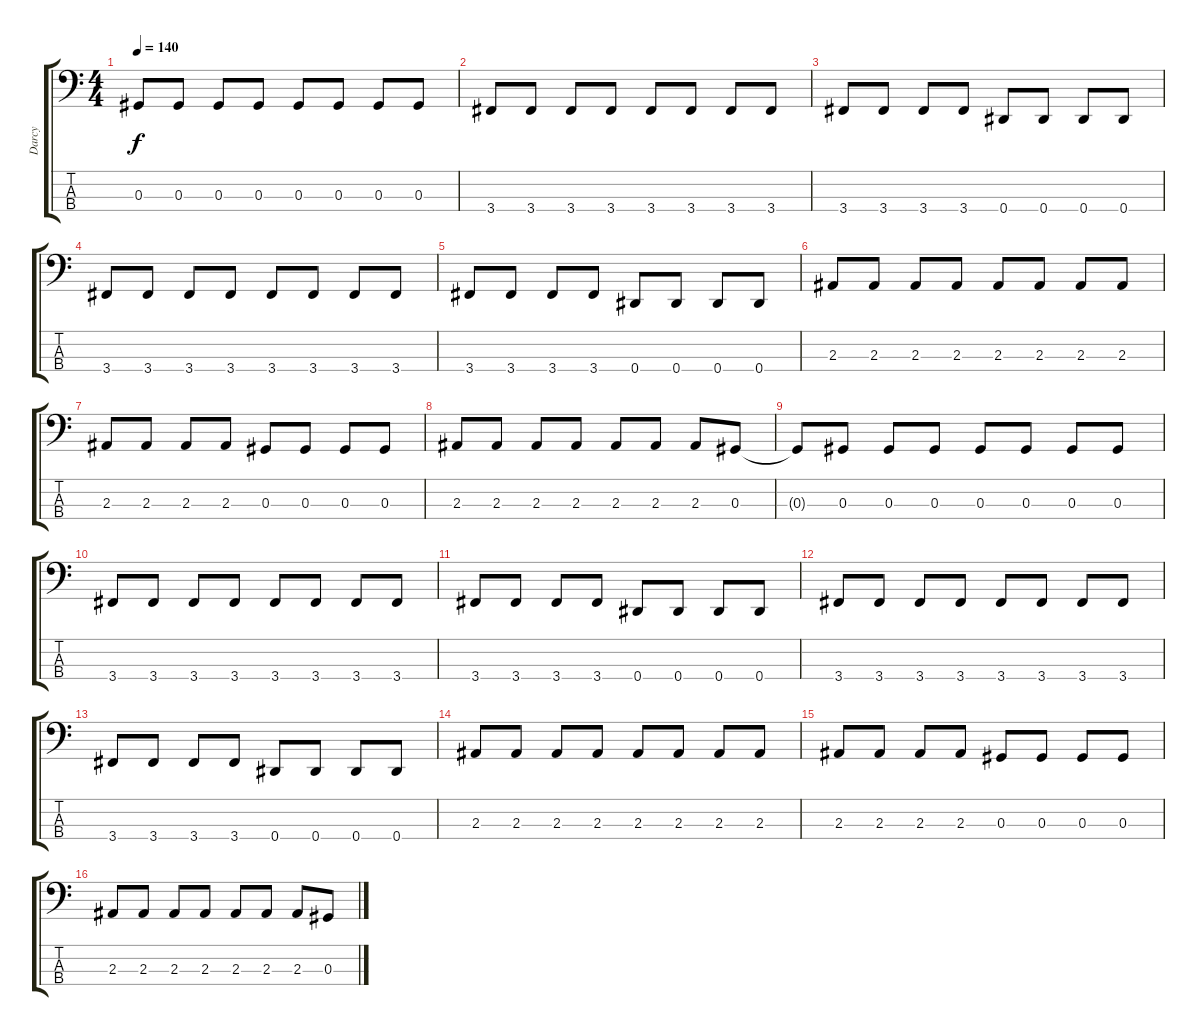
\track ("Darcy " "Darcy ") {instrument electricbassfinger}
\staff {score tabs}
\tuning (Gb2 Db2 Ab1 Eb1) {hide}
\ts (4 4)
\tempo 140
\clef f4
\ks c
0.3{t}.8{dy f} 0.3.8 0.3.8 0.3.8 0.3.8 0.3.8 0.3.8 0.3.8 |
3.4.8 3.4.8 3.4.8 3.4.8 3.4.8 3.4.8 3.4.8 3.4.8 |
3.4.8 3.4.8 3.4.8 3.4.8 0.4.8 0.4.8 0.4.8 0.4.8 |
3.4.8 3.4.8 3.4.8 3.4.8 3.4.8 3.4.8 3.4.8 3.4.8 |
3.4.8 3.4.8 3.4.8 3.4.8 0.4.8 0.4.8 0.4.8 0.4.8 |
2.3.8 2.3.8 2.3.8 2.3.8 2.3.8 2.3.8 2.3.8 2.3.8 |
2.3.8 2.3.8 2.3.8 2.3.8 0.3.8 0.3.8 0.3.8 0.3.8 |
2.3.8 2.3.8 2.3.8 2.3.8 2.3.8 2.3.8 2.3.8 0.3.8 |
0.3{t}.8 0.3.8 0.3.8 0.3.8 0.3.8 0.3.8 0.3.8 0.3.8 |
3.4.8 3.4.8 3.4.8 3.4.8 3.4.8 3.4.8 3.4.8 3.4.8 |
3.4.8 3.4.8 3.4.8 3.4.8 0.4.8 0.4.8 0.4.8 0.4.8 |
3.4.8 3.4.8 3.4.8 3.4.8 3.4.8 3.4.8 3.4.8 3.4.8 |
3.4.8 3.4.8 3.4.8 3.4.8 0.4.8 0.4.8 0.4.8 0.4.8 |
2.3.8 2.3.8 2.3.8 2.3.8 2.3.8 2.3.8 2.3.8 2.3.8 |
2.3.8 2.3.8 2.3.8 2.3.8 0.3.8 0.3.8 0.3.8 0.3.8 |
2.3.8 2.3.8 2.3.8 2.3.8 2.3.8 2.3.8 2.3.8 0.3.8
